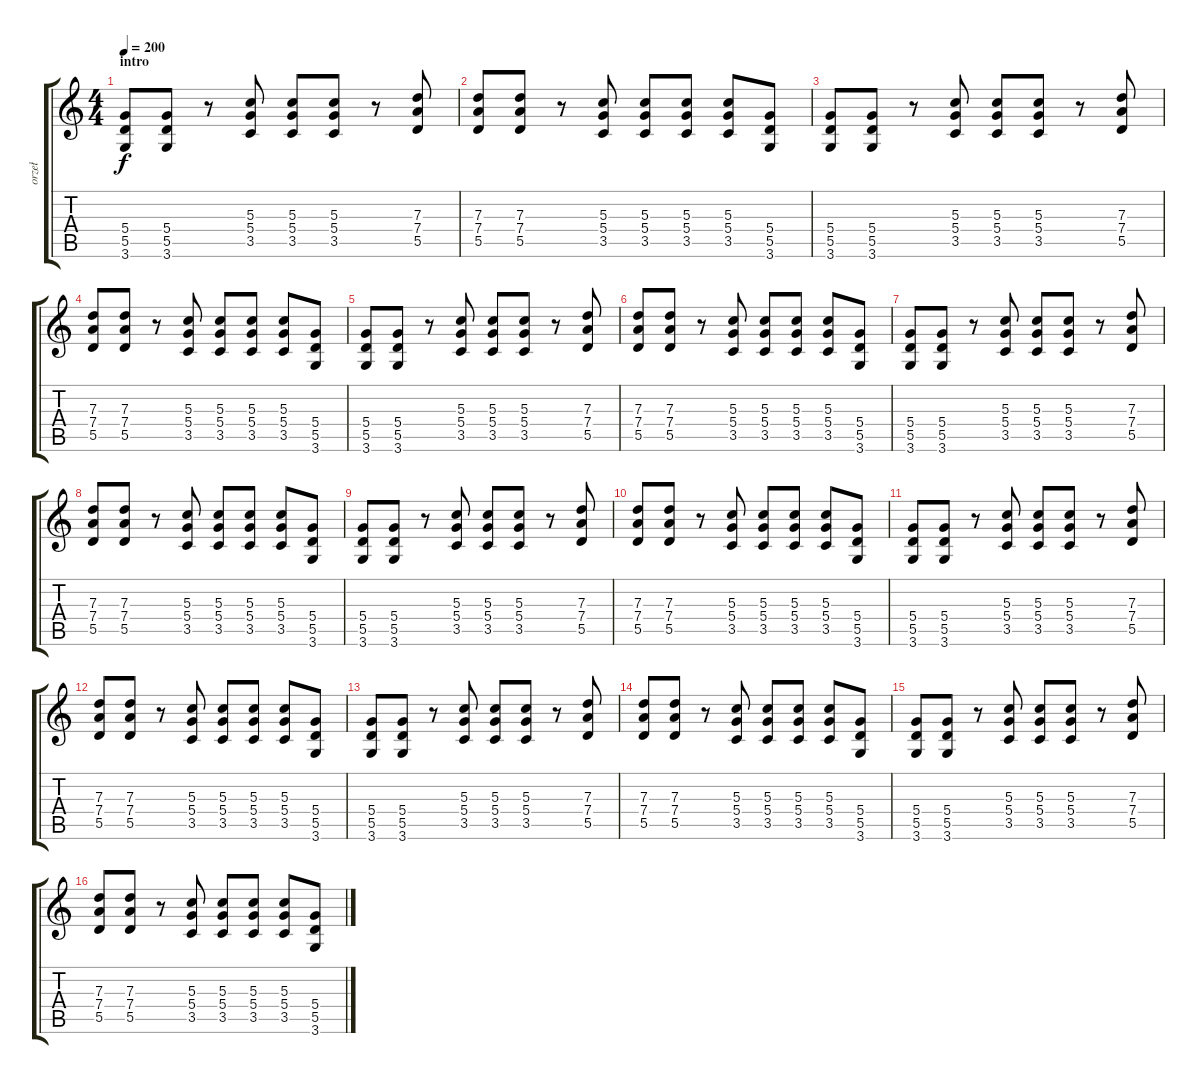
\track ("orzeł" "orzeł") {instrument electricguitarclean}
\staff {score tabs}
\tuning (E4 B3 G3 D3 A2 E2) {hide}
\ts (4 4)
\section ("" "intro")
\tempo 200
\clef g2
\ks c
(5.4 5.5 3.6).8{dy f instrument electricguitarclean} (5.4 5.5 3.6).8 r.8 (5.3 5.4 3.5).8 (5.3 5.4 3.5).8 (5.3 5.4 3.5).8 r.8 (7.3 7.4 5.5).8 |
(7.3 7.4 5.5).8 (7.3 7.4 5.5).8 r.8 (5.3 5.4 3.5).8 (5.3 5.4 3.5).8 (5.3 5.4 3.5).8 (5.3 5.4 3.5).8 (5.4 5.5 3.6).8 |
(5.4 5.5 3.6).8 (5.4 5.5 3.6).8 r.8 (5.3 5.4 3.5).8 (5.3 5.4 3.5).8 (5.3 5.4 3.5).8 r.8 (7.3 7.4 5.5).8 |
(7.3 7.4 5.5).8 (7.3 7.4 5.5).8 r.8 (5.3 5.4 3.5).8 (5.3 5.4 3.5).8 (5.3 5.4 3.5).8 (5.3 5.4 3.5).8 (5.4 5.5 3.6).8 |
(5.4 5.5 3.6).8 (5.4 5.5 3.6).8 r.8 (5.3 5.4 3.5).8 (5.3 5.4 3.5).8 (5.3 5.4 3.5).8 r.8 (7.3 7.4 5.5).8 |
(7.3 7.4 5.5).8 (7.3 7.4 5.5).8 r.8 (5.3 5.4 3.5).8 (5.3 5.4 3.5).8 (5.3 5.4 3.5).8 (5.3 5.4 3.5).8 (5.4 5.5 3.6).8 |
(5.4 5.5 3.6).8 (5.4 5.5 3.6).8 r.8 (5.3 5.4 3.5).8 (5.3 5.4 3.5).8 (5.3 5.4 3.5).8 r.8 (7.3 7.4 5.5).8 |
(7.3 7.4 5.5).8 (7.3 7.4 5.5).8 r.8 (5.3 5.4 3.5).8 (5.3 5.4 3.5).8 (5.3 5.4 3.5).8 (5.3 5.4 3.5).8 (5.4 5.5 3.6).8 |
(5.4 5.5 3.6).8 (5.4 5.5 3.6).8 r.8 (5.3 5.4 3.5).8 (5.3 5.4 3.5).8 (5.3 5.4 3.5).8 r.8 (7.3 7.4 5.5).8 |
(7.3 7.4 5.5).8 (7.3 7.4 5.5).8 r.8 (5.3 5.4 3.5).8 (5.3 5.4 3.5).8 (5.3 5.4 3.5).8 (5.3 5.4 3.5).8 (5.4 5.5 3.6).8 |
(5.4 5.5 3.6).8 (5.4 5.5 3.6).8 r.8 (5.3 5.4 3.5).8 (5.3 5.4 3.5).8 (5.3 5.4 3.5).8 r.8 (7.3 7.4 5.5).8 |
(7.3 7.4 5.5).8 (7.3 7.4 5.5).8 r.8 (5.3 5.4 3.5).8 (5.3 5.4 3.5).8 (5.3 5.4 3.5).8 (5.3 5.4 3.5).8 (5.4 5.5 3.6).8 |
(5.4 5.5 3.6).8 (5.4 5.5 3.6).8 r.8 (5.3 5.4 3.5).8 (5.3 5.4 3.5).8 (5.3 5.4 3.5).8 r.8 (7.3 7.4 5.5).8 |
(7.3 7.4 5.5).8 (7.3 7.4 5.5).8 r.8 (5.3 5.4 3.5).8 (5.3 5.4 3.5).8 (5.3 5.4 3.5).8 (5.3 5.4 3.5).8 (5.4 5.5 3.6).8 |
(5.4 5.5 3.6).8 (5.4 5.5 3.6).8 r.8 (5.3 5.4 3.5).8 (5.3 5.4 3.5).8 (5.3 5.4 3.5).8 r.8 (7.3 7.4 5.5).8 |
(7.3 7.4 5.5).8 (7.3 7.4 5.5).8 r.8 (5.3 5.4 3.5).8 (5.3 5.4 3.5).8 (5.3 5.4 3.5).8 (5.3 5.4 3.5).8 (5.4 5.5 3.6).8
